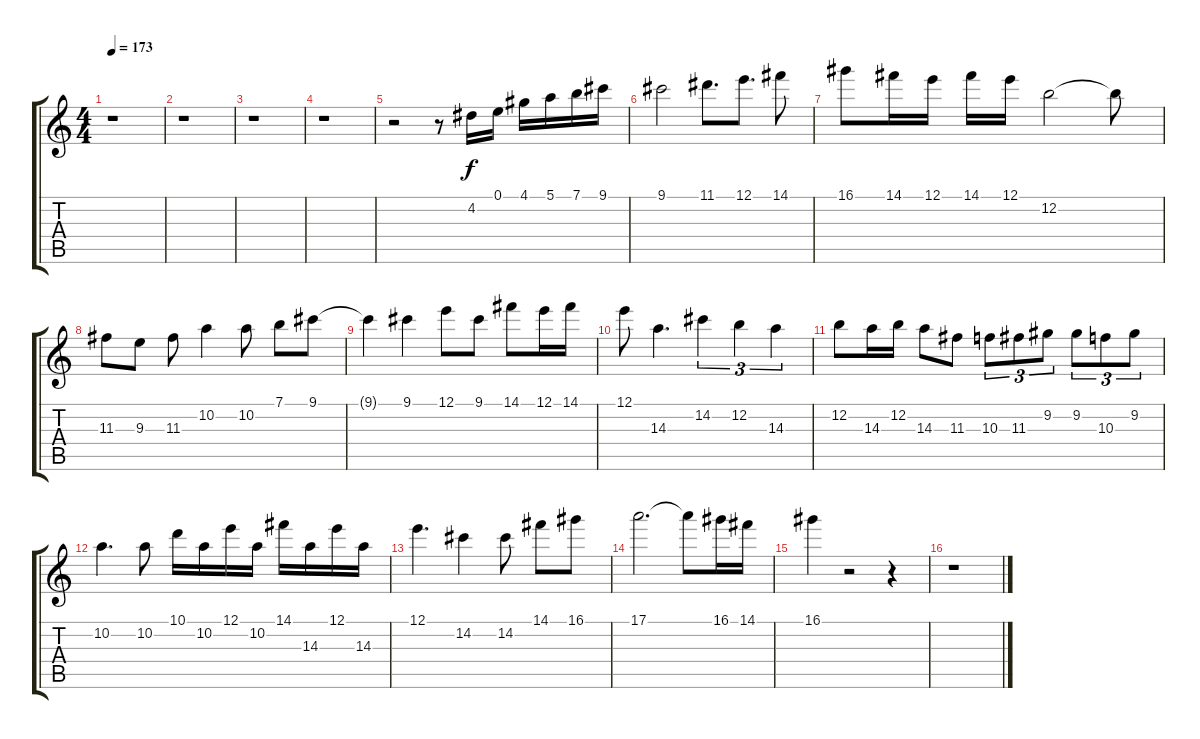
\track "" {instrument distortionguitar}
\staff {score tabs}
\tuning (E4 B3 G3 D3 A2 E2) {hide}
\ts (4 4)
\tempo 173
\clef g2
\ks c
r.1{dy f} |
r.1 |
r.1 |
r.1 |
r.2 r.8 4.2.16 0.1.16 4.1.16 5.1.16 7.1.16 9.1.16 |
9.1.2 11.1.8{d} 12.1.8{d} 14.1.8 |
16.1.8 14.1.16 12.1.16 14.1.16 12.1.16 12.2.2 12.2{t}.8 |
11.3.8 9.3.8 11.3.8 10.2.4 10.2.8 7.1.8 9.1.8 |
9.1{t}.4 9.1.4 12.1.8 9.1.8 14.1.8 12.1.16 14.1.16 |
12.1.8 14.3.4{d} 14.2.4{tu (3 2)} 12.2.4{tu (3 2)} 14.3.4{tu (3 2)} |
12.2.8 14.3.16 12.2.16 14.3.8 11.3.8 10.3.8{tu (3 2)} 11.3.8{tu (3 2)} 9.2.8{tu (3 2)} 9.2.8{tu (3 2)} 10.3.8{tu (3 2)} 9.2.8{tu (3 2)} |
10.2.4{d} 10.2.8 10.1.16 10.2.16 12.1.16 10.2.16 14.1.16 14.3.16 12.1.16 14.3.16 |
12.1.4{d} 14.2.4 14.2.8 14.1.8 16.1.8 |
17.1.2{d} 17.1{t}.8 16.1.16 14.1.16 |
16.1.4 r.2 r.4 |
r.1
